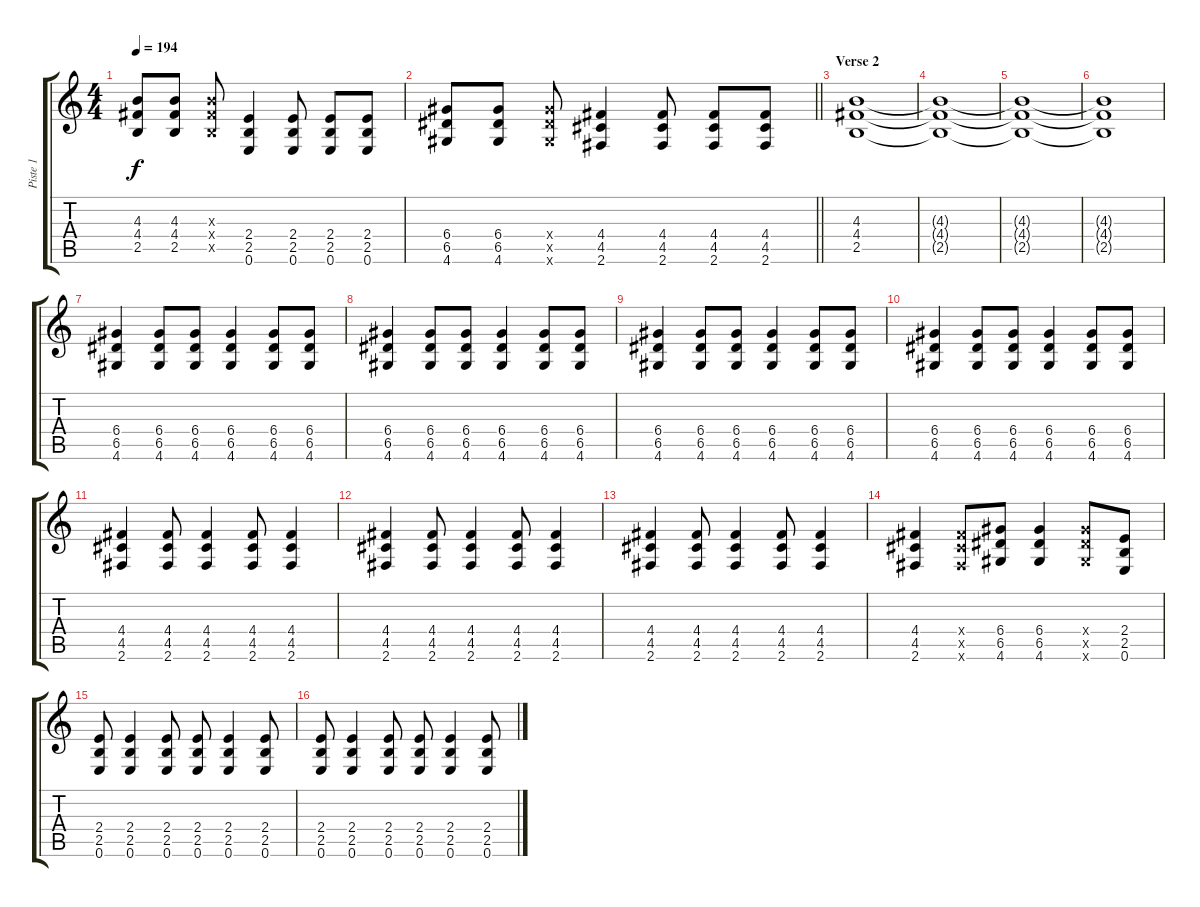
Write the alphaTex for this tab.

\track ("Piste 1" "Piste 1") {instrument distortionguitar}
\staff {score tabs}
\tuning (E4 B3 G3 D3 A2 E2) {hide}
\ts (4 4)
\tempo 194
\clef g2
\ks c
(4.3 4.4 2.5).8{dy f} (4.3 4.4 2.5).8 (4.3{x} 4.4{x} 2.5{x}).8 (2.4 2.5 0.6).4 (2.4 2.5 0.6).8 (2.4 2.5 0.6).8 (2.4 2.5 0.6).8 |
\barLineRight lightlight
(6.4 6.5 4.6).8 (6.4 6.5 4.6).8 (6.4{x} 6.5{x} 4.6{x}).8 (4.4 4.5 2.6).4 (4.4 4.5 2.6).8 (4.4 4.5 2.6).8 (4.4 4.5 2.6).8 |
\section ("" "Verse 2")
(4.3 4.4 2.5).1{volume 4} |
(4.3{t} 4.4{t} 2.5{t}).1 |
(4.3{t} 4.4{t} 2.5{t}).1 |
(4.3{t} 4.4{t} 2.5{t}).1 |
(6.4 6.5 4.6).4{volume 12} (6.4 6.5 4.6).8 (6.4 6.5 4.6).8 (6.4 6.5 4.6).4 (6.4 6.5 4.6).8 (6.4 6.5 4.6).8 |
(6.4 6.5 4.6).4 (6.4 6.5 4.6).8 (6.4 6.5 4.6).8 (6.4 6.5 4.6).4 (6.4 6.5 4.6).8 (6.4 6.5 4.6).8 |
(6.4 6.5 4.6).4 (6.4 6.5 4.6).8 (6.4 6.5 4.6).8 (6.4 6.5 4.6).4 (6.4 6.5 4.6).8 (6.4 6.5 4.6).8 |
(6.4 6.5 4.6).4 (6.4 6.5 4.6).8 (6.4 6.5 4.6).8 (6.4 6.5 4.6).4 (6.4 6.5 4.6).8 (6.4 6.5 4.6).8 |
(4.4 4.5 2.6).4 (4.4 4.5 2.6).8 (4.4 4.5 2.6).4 (4.4 4.5 2.6).8 (4.4 4.5 2.6).4 |
(4.4 4.5 2.6).4 (4.4 4.5 2.6).8 (4.4 4.5 2.6).4 (4.4 4.5 2.6).8 (4.4 4.5 2.6).4 |
(4.4 4.5 2.6).4 (4.4 4.5 2.6).8 (4.4 4.5 2.6).4 (4.4 4.5 2.6).8 (4.4 4.5 2.6).4 |
(4.4 4.5 2.6).4 (4.4{x} 4.5{x} 2.6{x}).8 (6.4 6.5 4.6).8 (6.4 6.5 4.6).4 (6.4{x} 6.5{x} 4.6{x}).8 (2.4 2.5 0.6).8 |
(2.4 2.5 0.6).8 (2.4 2.5 0.6).4 (2.4 2.5 0.6).8 (2.4 2.5 0.6).8 (2.4 2.5 0.6).4 (2.4 2.5 0.6).8 |
(2.4 2.5 0.6).8 (2.4 2.5 0.6).4 (2.4 2.5 0.6).8 (2.4 2.5 0.6).8 (2.4 2.5 0.6).4 (2.4 2.5 0.6).8
